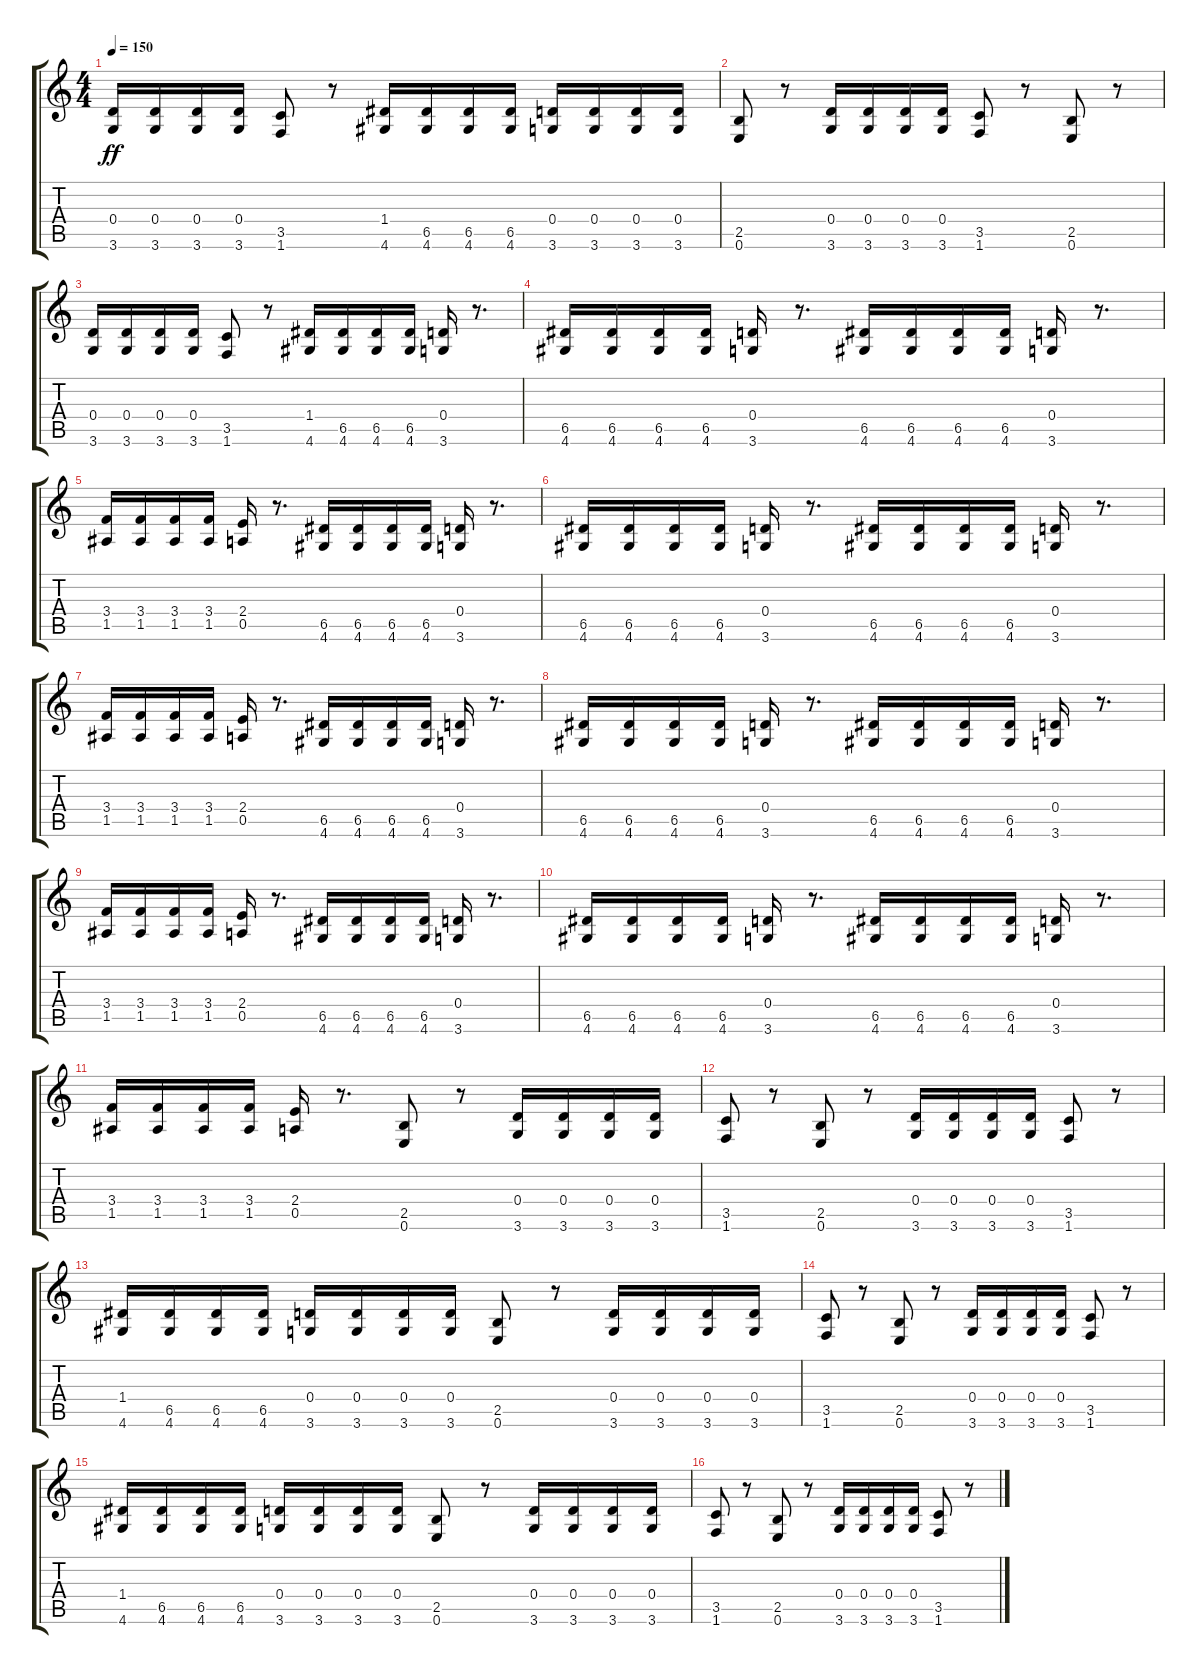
\track "" {instrument distortionguitar}
\staff {score tabs}
\tuning (E4 B3 G3 D3 A2 E2) {hide}
\ts (4 4)
\tempo 150
\clef g2
\ks c
(0.4 3.6).16{dy ff} (0.4 3.6).16 (0.4 3.6).16 (0.4 3.6).16 (3.5 1.6).8 r.8 (1.4 4.6).16 (6.5 4.6).16 (6.5 4.6).16 (6.5 4.6).16 (0.4 3.6).16 (0.4 3.6).16 (0.4 3.6).16 (0.4 3.6).16 |
(2.5 0.6).8 r.8 (0.4 3.6).16 (0.4 3.6).16 (0.4 3.6).16 (0.4 3.6).16 (3.5 1.6).8 r.8 (2.5 0.6).8 r.8 |
(0.4 3.6).16 (0.4 3.6).16 (0.4 3.6).16 (0.4 3.6).16 (3.5 1.6).8 r.8 (1.4 4.6).16 (6.5 4.6).16 (6.5 4.6).16 (6.5 4.6).16 (0.4 3.6).16 r.8{d} |
(6.5 4.6).16 (6.5 4.6).16 (6.5 4.6).16 (6.5 4.6).16 (0.4 3.6).16 r.8{d} (6.5 4.6).16 (6.5 4.6).16 (6.5 4.6).16 (6.5 4.6).16 (0.4 3.6).16 r.8{d} |
(3.4 1.5).16 (3.4 1.5).16 (3.4 1.5).16 (3.4 1.5).16 (2.4 0.5).16 r.8{d} (6.5 4.6).16 (6.5 4.6).16 (6.5 4.6).16 (6.5 4.6).16 (0.4 3.6).16 r.8{d} |
(6.5 4.6).16 (6.5 4.6).16 (6.5 4.6).16 (6.5 4.6).16 (0.4 3.6).16 r.8{d} (6.5 4.6).16 (6.5 4.6).16 (6.5 4.6).16 (6.5 4.6).16 (0.4 3.6).16 r.8{d} |
(3.4 1.5).16 (3.4 1.5).16 (3.4 1.5).16 (3.4 1.5).16 (2.4 0.5).16 r.8{d} (6.5 4.6).16 (6.5 4.6).16 (6.5 4.6).16 (6.5 4.6).16 (0.4 3.6).16 r.8{d} |
(6.5 4.6).16 (6.5 4.6).16 (6.5 4.6).16 (6.5 4.6).16 (0.4 3.6).16 r.8{d} (6.5 4.6).16 (6.5 4.6).16 (6.5 4.6).16 (6.5 4.6).16 (0.4 3.6).16 r.8{d} |
(3.4 1.5).16 (3.4 1.5).16 (3.4 1.5).16 (3.4 1.5).16 (2.4 0.5).16 r.8{d} (6.5 4.6).16 (6.5 4.6).16 (6.5 4.6).16 (6.5 4.6).16 (0.4 3.6).16 r.8{d} |
(6.5 4.6).16 (6.5 4.6).16 (6.5 4.6).16 (6.5 4.6).16 (0.4 3.6).16 r.8{d} (6.5 4.6).16 (6.5 4.6).16 (6.5 4.6).16 (6.5 4.6).16 (0.4 3.6).16 r.8{d} |
(3.4 1.5).16 (3.4 1.5).16 (3.4 1.5).16 (3.4 1.5).16 (2.4 0.5).16 r.8{d} (2.5 0.6).8 r.8 (0.4 3.6).16 (0.4 3.6).16 (0.4 3.6).16 (0.4 3.6).16 |
(3.5 1.6).8 r.8 (2.5 0.6).8 r.8 (0.4 3.6).16 (0.4 3.6).16 (0.4 3.6).16 (0.4 3.6).16 (3.5 1.6).8 r.8 |
(1.4 4.6).16 (6.5 4.6).16 (6.5 4.6).16 (6.5 4.6).16 (0.4 3.6).16 (0.4 3.6).16 (0.4 3.6).16 (0.4 3.6).16 (2.5 0.6).8 r.8 (0.4 3.6).16 (0.4 3.6).16 (0.4 3.6).16 (0.4 3.6).16 |
(3.5 1.6).8 r.8 (2.5 0.6).8 r.8 (0.4 3.6).16 (0.4 3.6).16 (0.4 3.6).16 (0.4 3.6).16 (3.5 1.6).8 r.8 |
(1.4 4.6).16 (6.5 4.6).16 (6.5 4.6).16 (6.5 4.6).16 (0.4 3.6).16 (0.4 3.6).16 (0.4 3.6).16 (0.4 3.6).16 (2.5 0.6).8 r.8 (0.4 3.6).16 (0.4 3.6).16 (0.4 3.6).16 (0.4 3.6).16 |
(3.5 1.6).8 r.8 (2.5 0.6).8 r.8 (0.4 3.6).16 (0.4 3.6).16 (0.4 3.6).16 (0.4 3.6).16 (3.5 1.6).8 r.8
